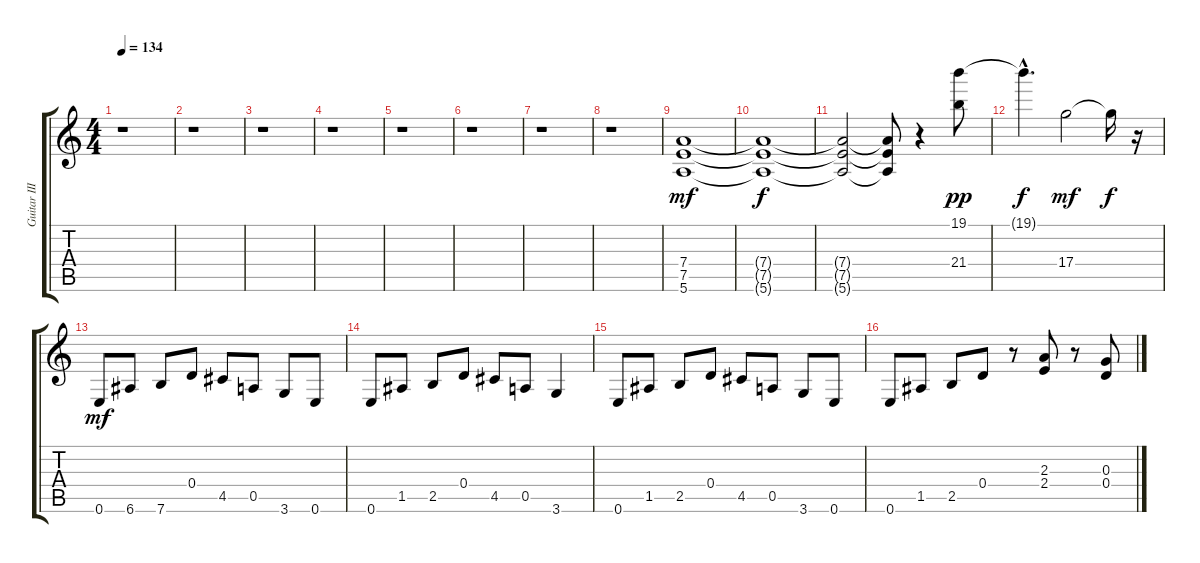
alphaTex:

\track ("Guitar III" "Guitar III") {instrument distortionguitar}
\staff {score tabs}
\tuning (E4 B3 G3 D3 A2 E2) {hide}
\ts (4 4)
\tempo 134
\clef g2
\ks c
r.1{dy mf} |
r.1 |
r.1 |
r.1 |
r.1 |
r.1 |
r.1 |
r.1 |
(7.4 7.5 5.6).1 |
(7.4{t} 7.5{t} 5.6{t}).1{dy f} |
(7.4{t} 7.5{t} 5.6{t}).2 (7.4{t} 7.5{t} 5.6{t}).8 r.4 (19.1 21.4).8{dy pp} |
19.1{hac t}.4{d dy f} 17.4.2{dy mf} 17.4{t}.16{dy f} r.16 |
0.6.8{dy mf} 6.6.8 7.6.8 0.4.8 4.5.8 0.5.8 3.6.8 0.6.8 |
0.6.8 1.5.8 2.5.8 0.4.8 4.5.8 0.5.8 3.6.4 |
0.6.8 1.5.8 2.5.8 0.4.8 4.5.8 0.5.8 3.6.8 0.6.8 |
0.6.8 1.5.8 2.5.8 0.4.8 r.8 (2.3 2.4).8 r.8 (0.3 0.4).8
